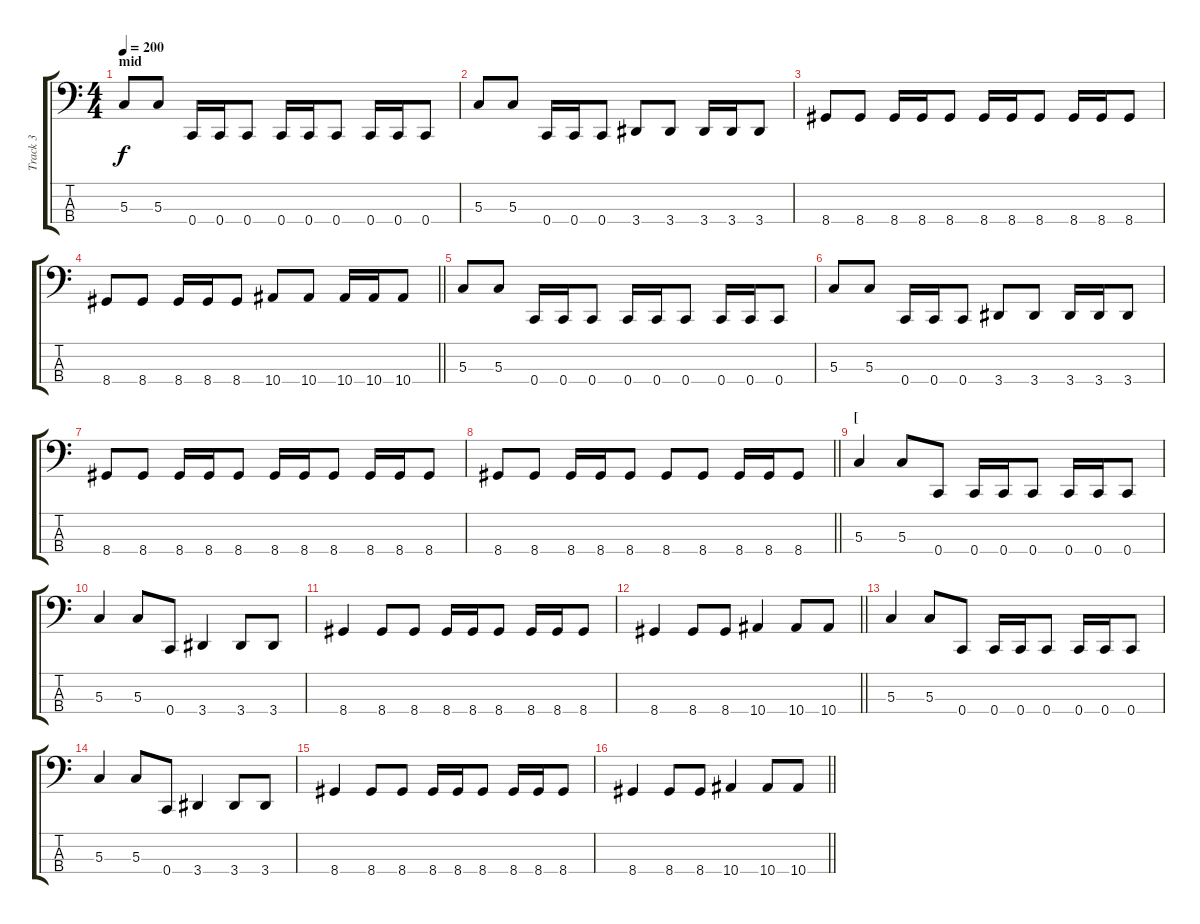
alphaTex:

\track ("Track 3" "Track 3") {instrument electricbasspick}
\staff {score tabs}
\tuning (F2 C2 G1 C1) {hide}
\ts (4 4)
\section ("" "mid")
\tempo 200
\clef f4
\ks c
5.3.8{dy f} 5.3.8 0.4.16 0.4.16 0.4.8 0.4.16 0.4.16 0.4.8 0.4.16 0.4.16 0.4.8 |
5.3.8 5.3.8 0.4.16 0.4.16 0.4.8 3.4.8 3.4.8 3.4.16 3.4.16 3.4.8 |
8.4.8 8.4.8 8.4.16 8.4.16 8.4.8 8.4.16 8.4.16 8.4.8 8.4.16 8.4.16 8.4.8 |
\barLineRight lightlight
8.4.8 8.4.8 8.4.16 8.4.16 8.4.8 10.4.8 10.4.8 10.4.16 10.4.16 10.4.8 |
5.3.8 5.3.8 0.4.16 0.4.16 0.4.8 0.4.16 0.4.16 0.4.8 0.4.16 0.4.16 0.4.8 |
5.3.8 5.3.8 0.4.16 0.4.16 0.4.8 3.4.8 3.4.8 3.4.16 3.4.16 3.4.8 |
8.4.8 8.4.8 8.4.16 8.4.16 8.4.8 8.4.16 8.4.16 8.4.8 8.4.16 8.4.16 8.4.8 |
\barLineRight lightlight
8.4.8 8.4.8 8.4.16 8.4.16 8.4.8 8.4.8 8.4.8 8.4.16 8.4.16 8.4.8 |
\section ("" "[")
5.3.4 5.3.8 0.4.8 0.4.16 0.4.16 0.4.8 0.4.16 0.4.16 0.4.8 |
5.3.4 5.3.8 0.4.8 3.4.4 3.4.8 3.4.8 |
8.4.4 8.4.8 8.4.8 8.4.16 8.4.16 8.4.8 8.4.16 8.4.16 8.4.8 |
\barLineRight lightlight
8.4.4 8.4.8 8.4.8 10.4.4 10.4.8 10.4.8 |
5.3.4 5.3.8 0.4.8 0.4.16 0.4.16 0.4.8 0.4.16 0.4.16 0.4.8 |
5.3.4 5.3.8 0.4.8 3.4.4 3.4.8 3.4.8 |
8.4.4 8.4.8 8.4.8 8.4.16 8.4.16 8.4.8 8.4.16 8.4.16 8.4.8 |
\barLineRight lightlight
8.4.4 8.4.8 8.4.8 10.4.4 10.4.8 10.4.8
